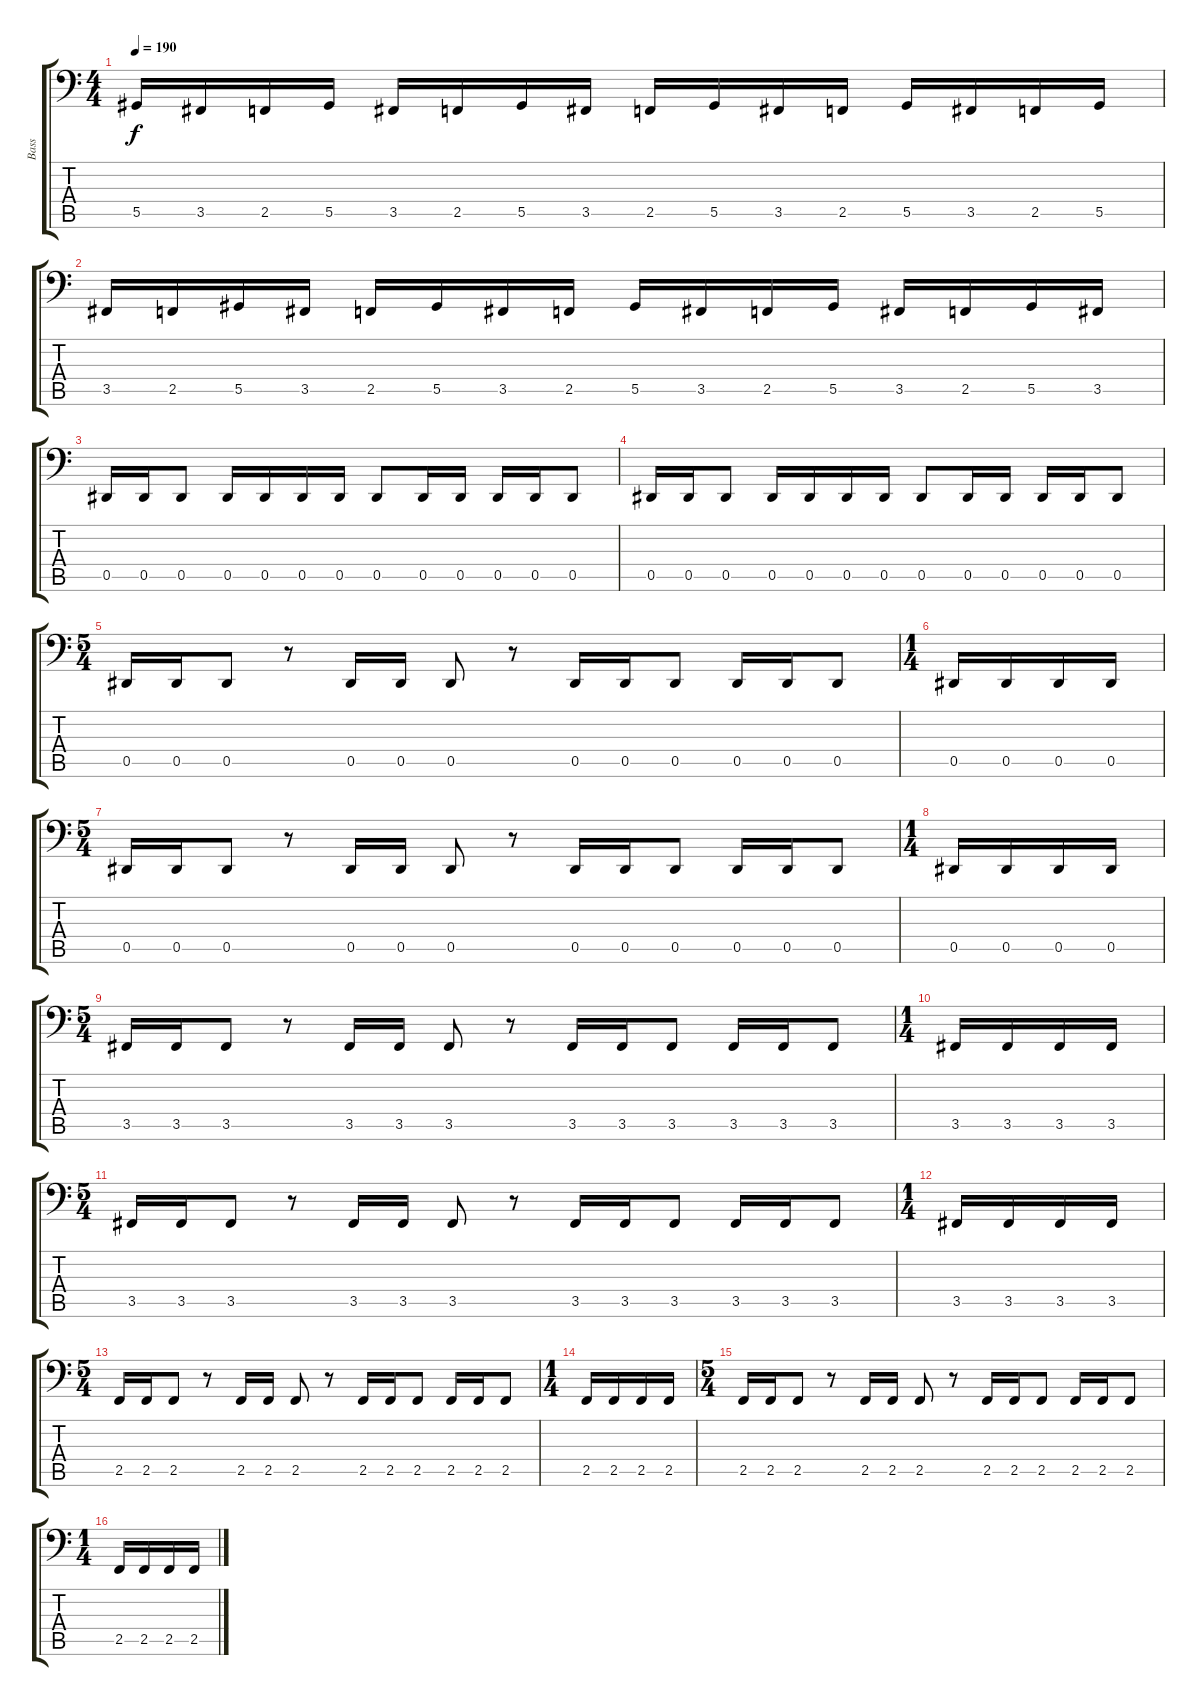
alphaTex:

\track ("Bass" "Bass") {instrument electricbassfinger}
\staff {score tabs}
\tuning (B2 Gb2 Db2 Ab1 Eb1 Bb0) {hide}
\ts (4 4)
\tempo 190
\clef f4
\ks c
5.5.16{dy f} 3.5.16 2.5.16 5.5.16 3.5.16 2.5.16 5.5.16 3.5.16 2.5.16 5.5.16 3.5.16 2.5.16 5.5.16 3.5.16 2.5.16 5.5.16 |
3.5.16 2.5.16 5.5.16 3.5.16 2.5.16 5.5.16 3.5.16 2.5.16 5.5.16 3.5.16 2.5.16 5.5.16 3.5.16 2.5.16 5.5.16 3.5.16 |
0.5.16 0.5.16 0.5.8 0.5.16 0.5.16 0.5.16 0.5.16 0.5.8 0.5.16 0.5.16 0.5.16 0.5.16 0.5.8 |
0.5.16 0.5.16 0.5.8 0.5.16 0.5.16 0.5.16 0.5.16 0.5.8 0.5.16 0.5.16 0.5.16 0.5.16 0.5.8 |
\ts (5 4)
0.5.16 0.5.16 0.5.8 r.8 0.5.16 0.5.16 0.5.8 r.8 0.5.16 0.5.16 0.5.8 0.5.16 0.5.16 0.5.8 |
\ts (1 4)
0.5.16 0.5.16 0.5.16 0.5.16 |
\ts (5 4)
0.5.16 0.5.16 0.5.8 r.8 0.5.16 0.5.16 0.5.8 r.8 0.5.16 0.5.16 0.5.8 0.5.16 0.5.16 0.5.8 |
\ts (1 4)
0.5.16 0.5.16 0.5.16 0.5.16 |
\ts (5 4)
3.5.16 3.5.16 3.5.8 r.8 3.5.16 3.5.16 3.5.8 r.8 3.5.16 3.5.16 3.5.8 3.5.16 3.5.16 3.5.8 |
\ts (1 4)
3.5.16 3.5.16 3.5.16 3.5.16 |
\ts (5 4)
3.5.16 3.5.16 3.5.8 r.8 3.5.16 3.5.16 3.5.8 r.8 3.5.16 3.5.16 3.5.8 3.5.16 3.5.16 3.5.8 |
\ts (1 4)
3.5.16 3.5.16 3.5.16 3.5.16 |
\ts (5 4)
2.5.16 2.5.16 2.5.8 r.8 2.5.16 2.5.16 2.5.8 r.8 2.5.16 2.5.16 2.5.8 2.5.16 2.5.16 2.5.8 |
\ts (1 4)
2.5.16 2.5.16 2.5.16 2.5.16 |
\ts (5 4)
2.5.16 2.5.16 2.5.8 r.8 2.5.16 2.5.16 2.5.8 r.8 2.5.16 2.5.16 2.5.8 2.5.16 2.5.16 2.5.8 |
\ts (1 4)
2.5.16 2.5.16 2.5.16 2.5.16
